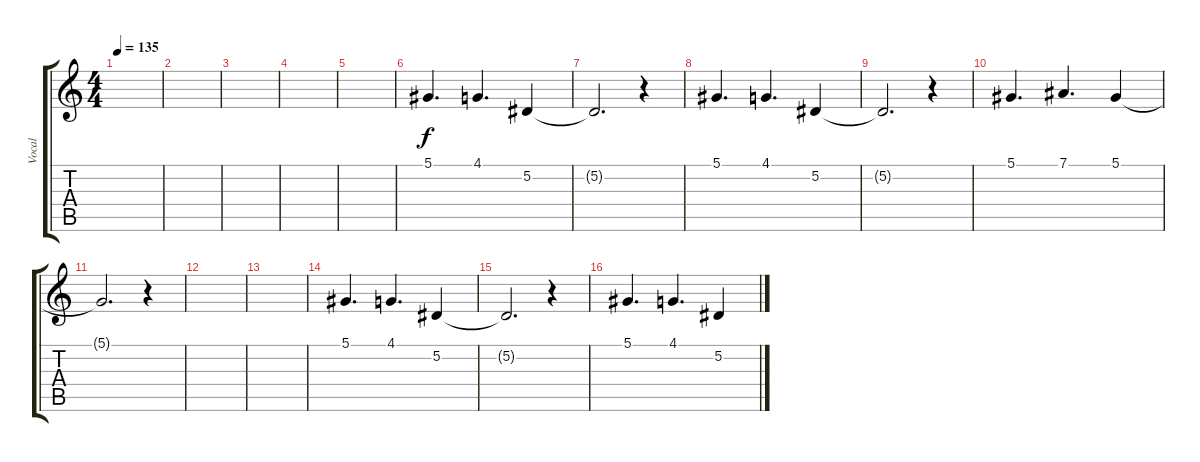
\track ("Vocal" "Vocal") {instrument clarinet}
\staff {score tabs}
\tuning (Eb4 Bb3 Gb3 Db3 Ab2 Eb2) {hide}
\ts (4 4)
\tempo 135
\clef g2
\ks c
|
|
|
|
|
5.1.4{d} 4.1.4{d} 5.2.4 |
5.2{t}.2{d} r.4 |
5.1.4{d} 4.1.4{d} 5.2.4 |
5.2{t}.2{d} r.4 |
5.1.4{d} 7.1.4{d} 5.1.4 |
5.1{t}.2{d} r.4 |
|
|
5.1.4{d} 4.1.4{d} 5.2.4 |
5.2{t}.2{d} r.4 |
5.1.4{d} 4.1.4{d} 5.2.4
